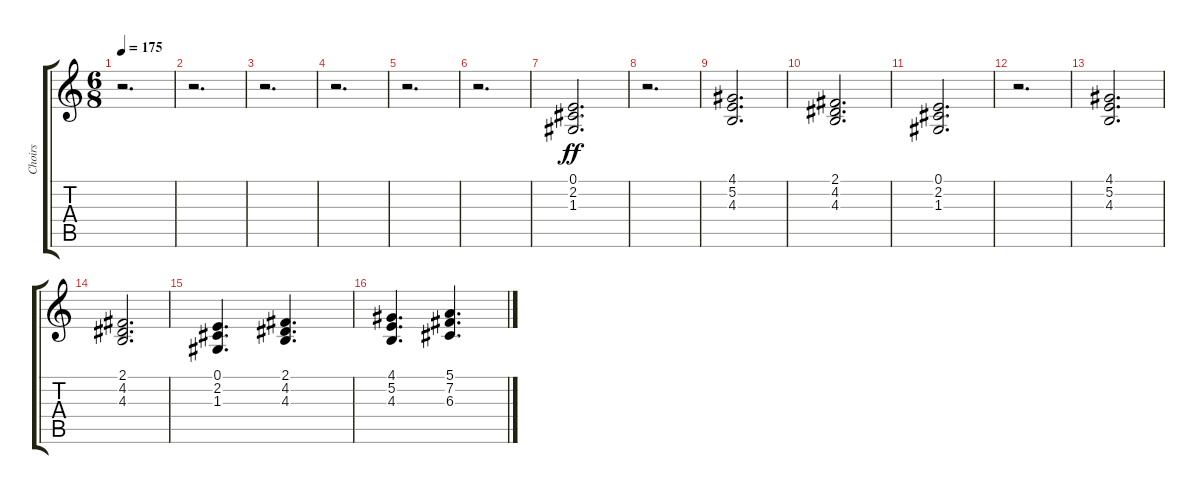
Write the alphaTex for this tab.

\track ("Choirs" "Choirs") {instrument choiraahs}
\staff {score tabs}
\tuning (E4 B3 G3 D3 A2 E2) {hide}
\ts (6 8)
\tempo 175
\clef g2
\ks c
r.2{d dy fff} |
r.2{d} |
r.2{d} |
r.2{d} |
r.2{d} |
r.2{d} |
(0.1 2.2 1.3).2{d dy ff} |
r.2{d} |
(4.1 5.2 4.3).2{d} |
(2.1 4.2 4.3).2{d} |
(0.1 2.2 1.3).2{d} |
r.2{d} |
(4.1 5.2 4.3).2{d} |
(2.1 4.2 4.3).2{d} |
(0.1 2.2 1.3).4{d} (2.1 4.2 4.3).4{d} |
(4.1 5.2 4.3).4{d} (5.1 7.2 6.3).4{d}
